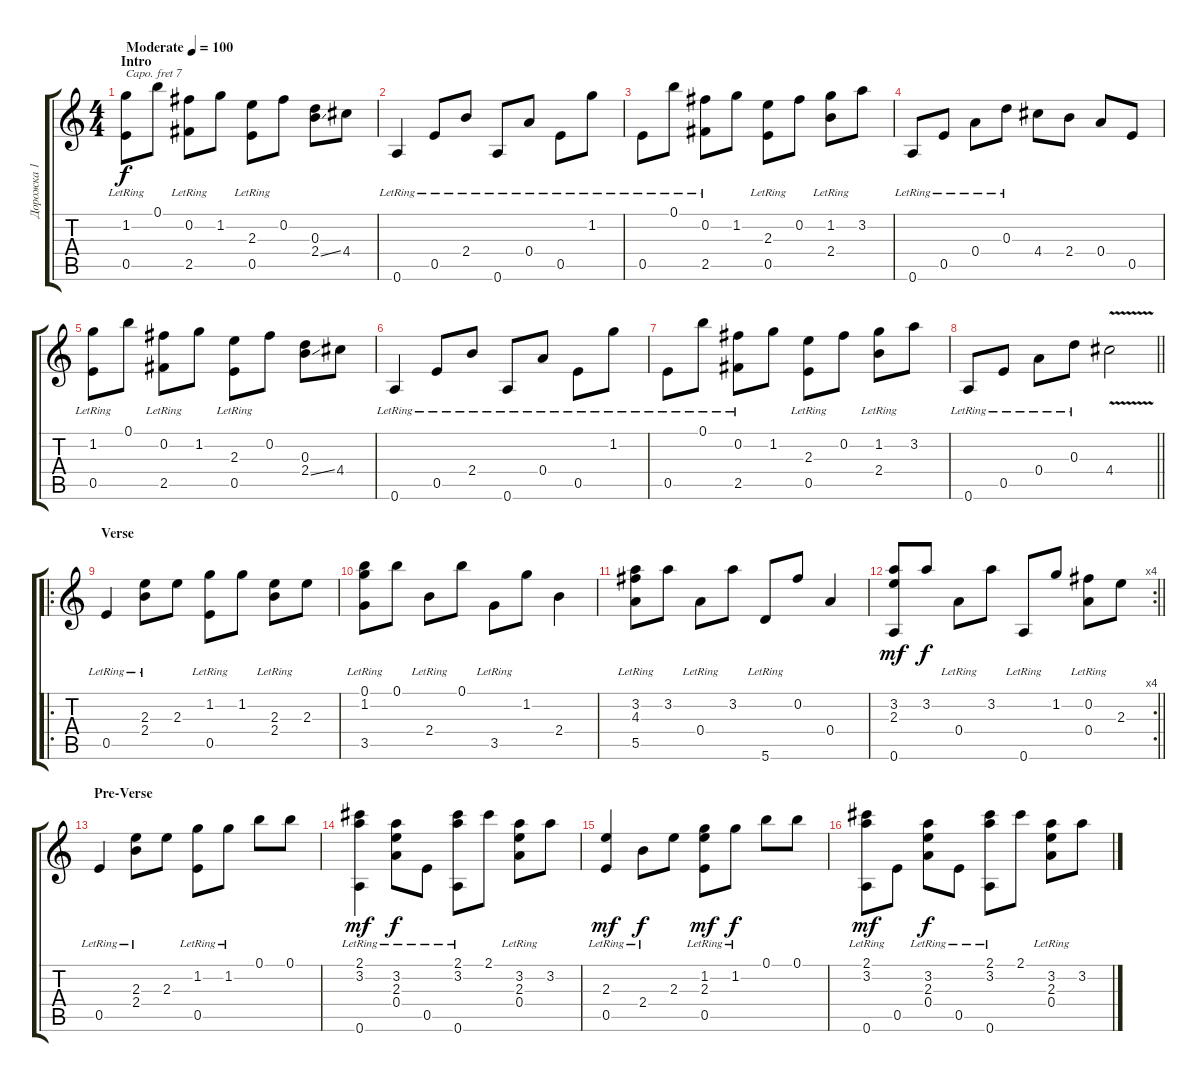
\track ("Дорожка 1" "Дорожка 1") {instrument acousticguitarsteel}
\staff {score tabs}
\capo 7
\tuning (E4 B3 G3 D3 A2 D2) {hide}
\ts (4 4)
\section ("" "Intro")
\tempo (100 "Moderate")
\clef g2
\ks c
(1.2{lr} 0.5{lr}).8{dy f instrument acousticguitarsteel} 0.1.8 (0.2 2.5{lr}).8 1.2.8 (2.3 0.5{lr}).8 0.2.8 (0.3 2.4{ss}).8 4.4.8 |
0.6{lr}.4 0.5{lr}.8 2.4{lr}.8 0.6{lr}.8 0.4{lr}.8 0.5{lr}.8 1.2{lr}.8 |
0.5{lr}.8 0.1{lr}.8 (0.2 2.5{lr}).8 1.2.8 (2.3{lr} 0.5{lr}).8 0.2.8 (1.2 2.4{lr}).8 3.2.8 |
0.6{lr}.8 0.5{lr}.8 0.4{lr}.8 0.3{lr}.8 4.4.8 2.4.8 0.4.8 0.5.8 |
(1.2{lr} 0.5{lr}).8 0.1.8 (0.2 2.5{lr}).8 1.2.8 (2.3 0.5{lr}).8 0.2.8 (0.3 2.4{ss}).8 4.4.8 |
0.6{lr}.4 0.5{lr}.8 2.4{lr}.8 0.6{lr}.8 0.4{lr}.8 0.5{lr}.8 1.2{lr}.8 |
0.5{lr}.8 0.1{lr}.8 (0.2 2.5{lr}).8 1.2.8 (2.3{lr} 0.5{lr}).8 0.2.8 (1.2 2.4{lr}).8 3.2.8 |
\barLineRight lightlight
0.6{lr}.8 0.5{lr}.8 0.4{lr}.8 0.3{lr}.8 4.4{v}.2 |
\ro
\section ("" "Verse")
0.5{lr}.4 (2.3 2.4{lr}).8 2.3.8 (1.2 0.5{lr}).8 1.2.8 (2.3 2.4{lr}).8 2.3.8 |
(0.1 1.2 3.5{lr}).8 0.1.8 2.4{lr}.8 0.1.8 3.5{lr}.8 1.2.8 2.4.4 |
(3.2 4.3 5.5{lr}).8 3.2.8 0.4{lr}.8 3.2.8 5.6{lr}.8 0.2.8 0.4.4 |
\rc 4
\barLineRight lightlight
(3.2 2.3 0.6).8{dy mf} 3.2.8{dy f} 0.4{lr}.8 3.2.8 0.6{lr}.8 1.2.8 (0.2 0.4{lr}).8 2.3.8 |
\section ("" "Pre-Verse")
0.5{lr}.4 (2.3 2.4{lr}).8 2.3.8 (1.2 0.5{lr}).8 1.2{lr}.8 0.1.8 0.1.8 |
(2.1{lr} 3.2{lr} 0.6{lr}).4{dy mf} (3.2{lr} 2.3{lr} 0.4{lr}).8{dy f} 0.5{lr}.8 (2.1{lr} 3.2{lr} 0.6).8 2.1.8 (3.2 2.3 0.4{lr}).8 3.2.8 |
(2.3{lr} 0.5{lr}).4{dy mf} 2.4{lr}.8{dy f} 2.3.8 (1.2 2.3 0.5{lr}).8{dy mf} 1.2{lr}.8{dy f} 0.1.8 0.1.8 |
(2.1{lr} 3.2{lr} 0.6{lr}).8{dy mf} 0.5.8 (3.2{lr} 2.3{lr} 0.4{lr}).8{dy f} 0.5{lr}.8 (2.1{lr} 3.2{lr} 0.6).8 2.1.8 (3.2 2.3 0.4{lr}).8 3.2.8
